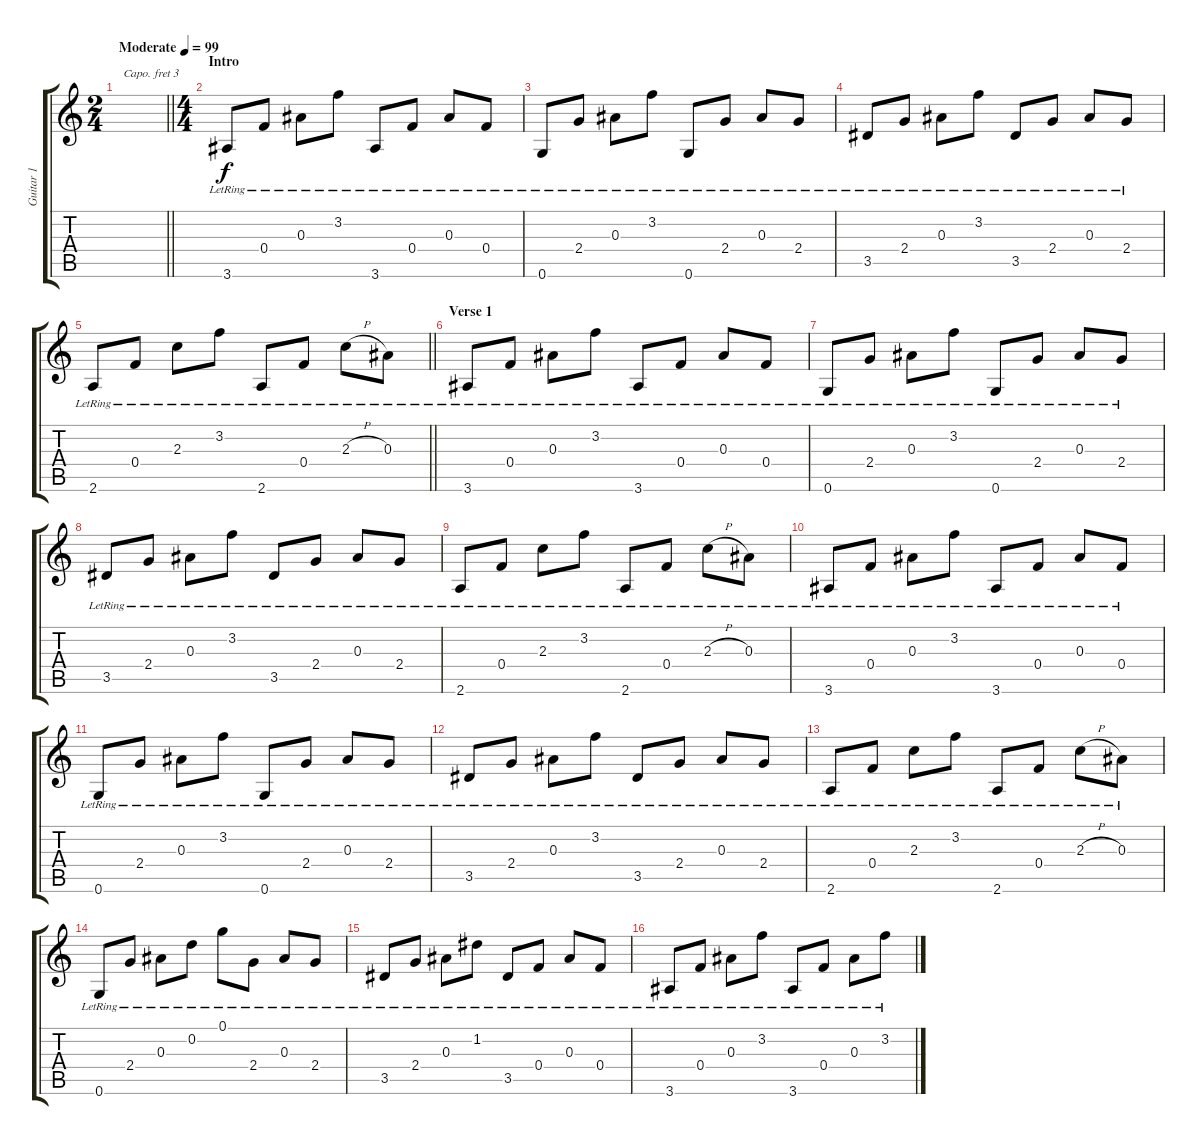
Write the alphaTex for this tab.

\track ("Guitar 1" "Guitar 1") {instrument acousticguitarsteel}
\staff {score tabs}
\capo 3
\tuning (E4 B3 G3 D3 A2 E2) {hide}
\ts (2 4)
\tempo (99 "Moderate")
\clef g2
\barLineRight lightlight
\ks c
|
\ts (4 4)
\section ("" "Intro")
3.6{lr}.8 0.4{lr}.8 0.3{lr}.8 3.2{lr}.8 3.6{lr}.8 0.4{lr}.8 0.3{lr}.8 0.4{lr}.8 |
0.6{lr}.8 2.4{lr}.8 0.3{lr}.8 3.2{lr}.8 0.6{lr}.8 2.4{lr}.8 0.3{lr}.8 2.4{lr}.8 |
3.5{lr}.8 2.4{lr}.8 0.3{lr}.8 3.2{lr}.8 3.5{lr}.8 2.4{lr}.8 0.3{lr}.8 2.4{lr}.8 |
\barLineRight lightlight
2.6{lr}.8 0.4{lr}.8 2.3{lr}.8 3.2{lr}.8 2.6{lr}.8 0.4{lr}.8 2.3{h lr}.8 0.3{lr}.8 |
\section ("" "Verse 1")
3.6{lr}.8 0.4{lr}.8 0.3{lr}.8 3.2{lr}.8 3.6{lr}.8 0.4{lr}.8 0.3{lr}.8 0.4{lr}.8 |
0.6{lr}.8 2.4{lr}.8 0.3{lr}.8 3.2{lr}.8 0.6{lr}.8 2.4{lr}.8 0.3{lr}.8 2.4{lr}.8 |
3.5{lr}.8 2.4{lr}.8 0.3{lr}.8 3.2{lr}.8 3.5{lr}.8 2.4{lr}.8 0.3{lr}.8 2.4{lr}.8 |
2.6{lr}.8 0.4{lr}.8 2.3{lr}.8 3.2{lr}.8 2.6{lr}.8 0.4{lr}.8 2.3{h lr}.8 0.3{lr}.8 |
3.6{lr}.8 0.4{lr}.8 0.3{lr}.8 3.2{lr}.8 3.6{lr}.8 0.4{lr}.8 0.3{lr}.8 0.4{lr}.8 |
0.6{lr}.8 2.4{lr}.8 0.3{lr}.8 3.2{lr}.8 0.6{lr}.8 2.4{lr}.8 0.3{lr}.8 2.4{lr}.8 |
3.5{lr}.8 2.4{lr}.8 0.3{lr}.8 3.2{lr}.8 3.5{lr}.8 2.4{lr}.8 0.3{lr}.8 2.4{lr}.8 |
2.6{lr}.8 0.4{lr}.8 2.3{lr}.8 3.2{lr}.8 2.6{lr}.8 0.4{lr}.8 2.3{h lr}.8 0.3{lr}.8 |
0.6{lr}.8 2.4{lr}.8 0.3{lr}.8 0.2{lr}.8 0.1{lr}.8 2.4{lr}.8 0.3{lr}.8 2.4{lr}.8 |
3.5{lr}.8 2.4{lr}.8 0.3{lr}.8 1.2{lr}.8 3.5{lr}.8 0.4{lr}.8 0.3{lr}.8 0.4{lr}.8 |
3.6{lr}.8 0.4{lr}.8 0.3{lr}.8 3.2{lr}.8 3.6{lr}.8 0.4{lr}.8 0.3{lr}.8 3.2{lr}.8
